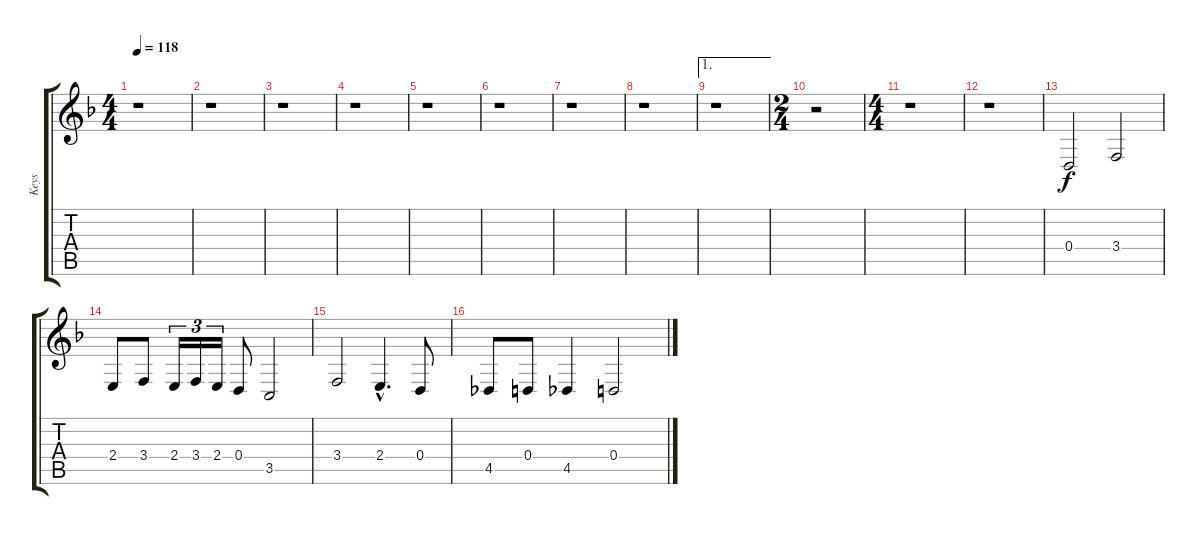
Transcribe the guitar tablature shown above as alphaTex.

\track ("Keys" "Keys") {instrument bassoon}
\staff {score tabs}
\tuning (E4 B3 G3 D3 A2 E2) {hide}
\ts (4 4)
\tempo 118
\clef g2
\ks dminor
r.1{dy f} |
r.1 |
r.1 |
r.1 |
r.1 |
r.1 |
r.1 |
r.1 |
\ae 1
r.1 |
\ts (2 4)
r.2 |
\ts (4 4)
r.1 |
r.1 |
0.4.2 3.4.2 |
2.4.8 3.4.8 2.4.16{tu (3 2)} 3.4.16{tu (3 2)} 2.4.16{tu (3 2)} 0.4.8 3.5.2 |
3.4.2 2.4{hac}.4{d} 0.4.8 |
4.5.8 0.4.8 4.5.4 0.4.2
